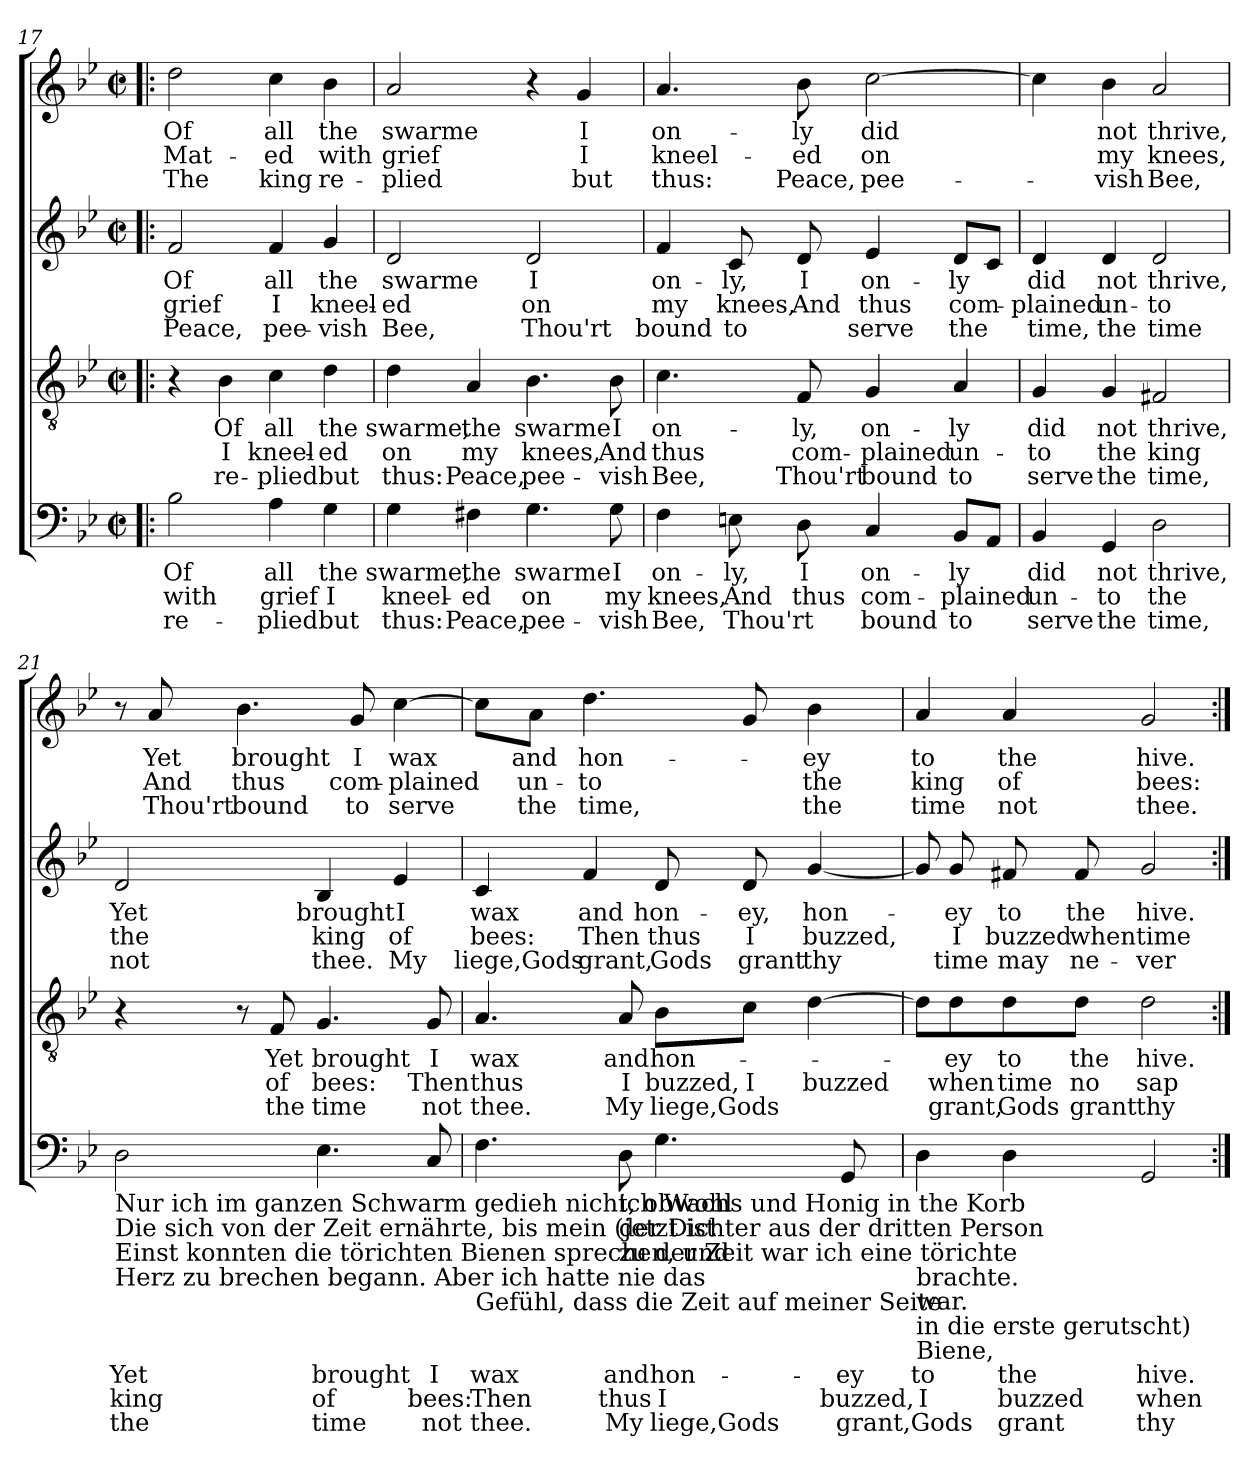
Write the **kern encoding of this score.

**kern	**text	**text	**text	**kern	**text	**text	**text	**kern	**text	**text	**text	**kern	**text	**text	**text
*part4	*part4	*part4	*part4	*part3	*part3	*part3	*part3	*part2	*part2	*part2	*part2	*part1	*part1	*part1	*part1
*staff4	*staff4	*staff4	*staff4	*staff3	*staff3	*staff3	*staff3	*staff2	*staff2	*staff2	*staff2	*staff1	*staff1	*staff1	*staff1
*clefF4	*	*	*	*clefGv2	*	*	*	*clefG2	*	*	*	*clefG2	*	*	*
*k[b-e-]	*	*	*	*k[b-e-]	*	*	*	*k[b-e-]	*	*	*	*k[b-e-]	*	*	*
*B-:	*	*	*	*B-:	*	*	*	*B-:	*	*	*	*B-:	*	*	*
*M2/2	*	*	*	*M2/2	*	*	*	*M2/2	*	*	*	*M2/2	*	*	*
*met(c|)	*	*	*	*met(c|)	*	*	*	*met(c|)	*	*	*	*met(c|)	*	*	*
=17!|:	=17!|:	=17!|:	=17!|:	=17!|:	=17!|:	=17!|:	=17!|:	=17!|:	=17!|:	=17!|:	=17!|:	=17!|:	=17!|:	=17!|:	=17!|:
!	!LO:LY:b	!LO:LY:b	!LO:LY:b	!	!	!	!	!	!LO:LY:b	!LO:LY:b	!LO:LY:b	!	!LO:LY:b	!LO:LY:b	!LO:LY:b
2B-\	Of	with	re-	4r	.	.	.	2f/	Of	grief	Peace,	2dd\	Of	Mat-	The
!	!	!	!	!	!LO:LY:b	!LO:LY:b	!LO:LY:b	!	!	!	!	!	!	!	!
.	.	.	.	4B-\	Of	I	re-	.	.	.	.	.	.	.	.
!	!LO:LY:b	!LO:LY:b	!LO:LY:b	!	!LO:LY:b	!LO:LY:b	!LO:LY:b	!	!LO:LY:b	!LO:LY:b	!LO:LY:b	!	!LO:LY:b	!LO:LY:b	!LO:LY:b
4A\	all	grief	-plied	4c\	all	kneel-	-plied	4f/	all	I	pee-	4cc\	all	-ed	king
!	!LO:LY:b	!LO:LY:b	!LO:LY:b	!	!LO:LY:b	!LO:LY:b	!LO:LY:b	!	!LO:LY:b	!LO:LY:b	!LO:LY:b	!	!LO:LY:b	!LO:LY:b	!LO:LY:b
4G\	the	I	but	4d\	the	-ed	but	4g/	the	kneel-	-vish	4b-\	the	with	re-
=18	=18	=18	=18	=18	=18	=18	=18	=18	=18	=18	=18	=18	=18	=18	=18
!	!LO:LY:b	!LO:LY:b	!LO:LY:b	!	!LO:LY:b	!LO:LY:b	!LO:LY:b	!	!LO:LY:b	!LO:LY:b	!LO:LY:b	!	!LO:LY:b	!LO:LY:b	!LO:LY:b
4G\	swarme,	kneel-	thus:	4d\	swarme,	on	thus:	2d/	swarme	-ed	Bee,	2a/	swarme	grief	-plied
!	!LO:LY:b	!LO:LY:b	!LO:LY:b	!	!LO:LY:b	!LO:LY:b	!LO:LY:b	!	!	!	!	!	!	!	!
4F#X\	the	-ed	Peace,	4A/	the	my	Peace,	.	.	.	.	.	.	.	.
!	!LO:LY:b	!LO:LY:b	!LO:LY:b	!	!LO:LY:b	!LO:LY:b	!LO:LY:b	!	!LO:LY:b	!LO:LY:b	!LO:LY:b	!	!	!	!
4.G\	swarme	on	pee-	4.B-\	swarme	knees,	pee-	2d/	I	on	Thou'rt	4r	.	.	.
!	!	!	!	!	!	!	!	!	!	!	!	!	!LO:LY:b	!LO:LY:b	!LO:LY:b
.	.	.	.	.	.	.	.	.	.	.	.	4g/	I	I	but
!	!LO:LY:b	!LO:LY:b	!LO:LY:b	!	!LO:LY:b	!LO:LY:b	!LO:LY:b	!	!	!	!	!	!	!	!
8G\	I	my	-vish	8B-\	I	And	-vish	.	.	.	.	.	.	.	.
=19	=19	=19	=19	=19	=19	=19	=19	=19	=19	=19	=19	=19	=19	=19	=19
!	!LO:LY:b	!LO:LY:b	!LO:LY:b	!	!LO:LY:b	!LO:LY:b	!LO:LY:b	!	!LO:LY:b	!LO:LY:b	!LO:LY:b	!	!LO:LY:b	!LO:LY:b	!LO:LY:b
4F\	on-	knees,	Bee,	4.c\	on-	thus	Bee,	4f/	on-	my	bound	4.a/	on-	kneel-	thus:
!	!LO:LY:b	!LO:LY:b	!LO:LY:b	!	!	!	!	!	!LO:LY:b	!LO:LY:b	!LO:LY:b	!	!	!	!
8En\	-ly,	And	Thou'rt	.	.	.	.	8c/	-ly,	knees,	to	.	.	.	.
!	!LO:LY:b	!LO:LY:b	!	!	!LO:LY:b	!LO:LY:b	!LO:LY:b	!	!LO:LY:b	!LO:LY:b	!	!	!LO:LY:b	!LO:LY:b	!LO:LY:b
8D\	I	thus	.	8F/	-ly,	com-	Thou'rt	8d/	I	And	.	8b-\	-ly	-ed	Peace,
!	!LO:LY:b	!LO:LY:b	!LO:LY:b	!	!LO:LY:b	!LO:LY:b	!LO:LY:b	!	!LO:LY:b	!LO:LY:b	!LO:LY:b	!	!LO:LY:b	!LO:LY:b	!LO:LY:b
4C/	on-	com-	bound	4G/	on-	-plained	bound	4e-/	on-	thus	serve	[>2cc\	did	on	pee-
!	!LO:LY:b	!LO:LY:b	!LO:LY:b	!	!LO:LY:b	!LO:LY:b	!LO:LY:b	!	!LO:LY:b	!LO:LY:b	!LO:LY:b	!	!	!	!
8BB-/L	-ly	-plained	to	4A/	-ly	un-	to	8d/L	-ly	com-	the	.	.	.	.
8AA/J	.	.	.	.	.	.	.	8c/J	.	.	.	.	.	.	.
=20	=20	=20	=20	=20	=20	=20	=20	=20	=20	=20	=20	=20	=20	=20	=20
!	!LO:LY:b	!LO:LY:b	!LO:LY:b	!	!LO:LY:b	!LO:LY:b	!LO:LY:b	!	!LO:LY:b	!LO:LY:b	!LO:LY:b	!	!	!	!
4BB-/	did	un-	serve	4G/	did	-to	serve	4d/	did	-plained	time,	4cc\]	.	.	.
!	!LO:LY:b	!LO:LY:b	!LO:LY:b	!	!LO:LY:b	!LO:LY:b	!LO:LY:b	!	!LO:LY:b	!LO:LY:b	!LO:LY:b	!	!LO:LY:b	!LO:LY:b	!LO:LY:b
4GG/	not	-to	the	4G/	not	the	the	4d/	not	un-	the	4b-\	not	my	-vish
!	!LO:LY:b	!LO:LY:b	!LO:LY:b	!	!LO:LY:b	!LO:LY:b	!LO:LY:b	!	!LO:LY:b	!LO:LY:b	!LO:LY:b	!	!LO:LY:b	!LO:LY:b	!LO:LY:b
2D\	thrive,	the	time,	2F#X/	thrive,	king	time,	2d/	thrive,	-to	time	2a/	thrive,	knees,	Bee,
!!LO:LB:g=z
=21	=21	=21	=21	=21	=21	=21	=21	=21	=21	=21	=21	=21	=21	=21	=21
!LO:TX:b:t=Nur ich im ganzen Schwarm gedieh nicht, obwohl	!	!	!	!	!	!	!	!	!	!	!	!	!	!	!
!LO:TX:b:t=Die sich von der Zeit ernährte, bis mein (jetzt ist	!	!	!	!	!	!	!	!	!	!	!	!	!	!	!
!LO:TX:b:t=Einst konnten die törichten Bienen sprechen, und	!	!	!	!	!	!	!	!	!	!	!	!	!	!	!
!LO:TX:b:t=Herz zu brechen begann. Aber ich hatte nie das	!	!	!	!	!	!	!	!	!	!	!	!	!	!	!
!	!LO:LY:b	!LO:LY:b	!LO:LY:b	!	!	!	!	!	!LO:LY:b	!LO:LY:b	!LO:LY:b	!	!	!	!
2D\	Yet	king	the	4r	.	.	.	2d/	Yet	the	not	8r	.	.	.
!	!	!	!	!	!	!	!	!	!	!	!	!	!LO:LY:b	!LO:LY:b	!LO:LY:b
.	.	.	.	.	.	.	.	.	.	.	.	8a/	Yet	And	Thou'rt
!	!	!	!	!	!	!	!	!	!	!	!	!	!LO:LY:b	!LO:LY:b	!LO:LY:b
.	.	.	.	8r	.	.	.	.	.	.	.	4.b-\	brought	thus	bound
!	!	!	!	!	!LO:LY:b	!LO:LY:b	!LO:LY:b	!	!	!	!	!	!	!	!
.	.	.	.	8F/	Yet	of	the	.	.	.	.	.	.	.	.
!	!LO:LY:b	!LO:LY:b	!LO:LY:b	!	!LO:LY:b	!LO:LY:b	!LO:LY:b	!	!LO:LY:b	!LO:LY:b	!LO:LY:b	!	!	!	!
4.E-\	brought	of	time	4.G/	brought	bees:	time	4B-/	brought	king	thee.	.	.	.	.
!	!	!	!	!	!	!	!	!	!	!	!	!	!LO:LY:b	!LO:LY:b	!LO:LY:b
.	.	.	.	.	.	.	.	.	.	.	.	8g/	I	com-	to
!	!	!	!	!	!	!	!	!	!LO:LY:b	!LO:LY:b	!LO:LY:b	!	!LO:LY:b	!LO:LY:b	!LO:LY:b
.	.	.	.	.	.	.	.	4e-/	I	of	My	[>4cc\	wax	-plained	serve
!	!LO:LY:b	!LO:LY:b	!LO:LY:b	!	!LO:LY:b	!LO:LY:b	!LO:LY:b	!	!	!	!	!	!	!	!
8C/	I	bees:	not	8G/	I	Then	not	.	.	.	.	.	.	.	.
=22	=22	=22	=22	=22	=22	=22	=22	=22	=22	=22	=22	=22	=22	=22	=22
!LO:TX:b:t=Gefühl, dass die Zeit auf meiner Seite	!	!	!	!	!	!	!	!	!	!	!	!	!	!	!
!	!LO:LY:b	!LO:LY:b	!LO:LY:b	!	!LO:LY:b	!LO:LY:b	!LO:LY:b	!	!LO:LY:b	!LO:LY:b	!LO:LY:b	!	!	!	!
4.F\	wax	Then	thee.	4.A/	wax	thus	thee.	4c/	wax	bees:	liege,Gods	8cc\L]	.	.	.
!	!	!	!	!	!	!	!	!	!	!	!	!	!LO:LY:b	!LO:LY:b	!LO:LY:b
.	.	.	.	.	.	.	.	.	.	.	.	8a\J	and	un-	the
!	!	!	!	!	!	!	!	!	!LO:LY:b	!LO:LY:b	!LO:LY:b	!	!LO:LY:b	!LO:LY:b	!LO:LY:b
.	.	.	.	.	.	.	.	4f/	and	Then	grant,	4.dd\	hon-	-to	time,
!LO:TX:b:t=ich Wachs und Honig in the Korb	!	!	!	!	!	!	!	!	!	!	!	!	!	!	!
!LO:TX:b:t=der Dichter aus der dritten Person	!	!	!	!	!	!	!	!	!	!	!	!	!	!	!
!LO:TX:b:t=zu der Zeit war ich eine törichte	!	!	!	!	!	!	!	!	!	!	!	!	!	!	!
!	!LO:LY:b	!LO:LY:b	!LO:LY:b	!	!LO:LY:b	!LO:LY:b	!LO:LY:b	!	!	!	!	!	!	!	!
8D\	and	thus	My	8A/	and	I	My	.	.	.	.	.	.	.	.
!	!LO:LY:b	!LO:LY:b	!LO:LY:b	!	!LO:LY:b	!LO:LY:b	!LO:LY:b	!	!LO:LY:b	!LO:LY:b	!LO:LY:b	!	!	!	!
4.G\	hon-	I	liege,Gods	8B-\L	hon-	buzzed,	liege,Gods	8d/	hon-	thus	Gods	.	.	.	.
!	!	!	!	!	!	!LO:LY:b	!	!	!LO:LY:b	!LO:LY:b	!LO:LY:b	!	!	!	!
.	.	.	.	8c\J	.	I	.	8d/	-ey,	I	grant	8g/	.	.	.
!	!	!	!	!	!	!LO:LY:b	!	!	!LO:LY:b	!LO:LY:b	!LO:LY:b	!	!LO:LY:b	!LO:LY:b	!LO:LY:b
.	.	.	.	[>4d\	.	buzzed	.	[<4g/	hon-	buzzed,	thy	4b-\	-ey	the	the
!	!LO:LY:b	!LO:LY:b	!LO:LY:b	!	!	!	!	!	!	!	!	!	!	!	!
8GG/	-ey	buzzed,	grant,	.	.	.	.	.	.	.	.	.	.	.	.
=23	=23	=23	=23	=23	=23	=23	=23	=23	=23	=23	=23	=23	=23	=23	=23
!LO:TX:b:t=brachte.	!	!	!	!	!	!	!	!	!	!	!	!	!	!	!
!LO:TX:b:t=war.	!	!	!	!	!	!	!	!	!	!	!	!	!	!	!
!LO:TX:b:t=in die erste gerutscht)	!	!	!	!	!	!	!	!	!	!	!	!	!	!	!
!LO:TX:b:t=Biene,	!	!	!	!	!	!	!	!	!	!	!	!	!	!	!
!	!LO:LY:b	!LO:LY:b	!LO:LY:b	!	!	!	!	!	!	!	!	!	!LO:LY:b	!LO:LY:b	!LO:LY:b
4D\	to	I	Gods	8d\L]	.	.	.	8g/]	.	.	.	4a/	to	king	time
!	!	!	!	!	!LO:LY:b	!LO:LY:b	!LO:LY:b	!	!LO:LY:b	!LO:LY:b	!LO:LY:b	!	!	!	!
.	.	.	.	8d\	-ey	when	grant,	8g/	-ey	I	time	.	.	.	.
!	!LO:LY:b	!LO:LY:b	!LO:LY:b	!	!LO:LY:b	!LO:LY:b	!LO:LY:b	!	!LO:LY:b	!LO:LY:b	!LO:LY:b	!	!LO:LY:b	!LO:LY:b	!LO:LY:b
4D\	the	buzzed	grant	8d\	to	time	Gods	8f#X/	to	buzzed	may	4a/	the	of	not
!	!	!	!	!	!LO:LY:b	!LO:LY:b	!LO:LY:b	!	!LO:LY:b	!LO:LY:b	!LO:LY:b	!	!	!	!
.	.	.	.	8d\J	the	no	grant	8f#/	the	when	ne-	.	.	.	.
!	!LO:LY:b	!LO:LY:b	!LO:LY:b	!	!LO:LY:b	!LO:LY:b	!LO:LY:b	!	!LO:LY:b	!LO:LY:b	!LO:LY:b	!	!LO:LY:b	!LO:LY:b	!LO:LY:b
2GG/	hive.	when	thy	2d\	hive.	sap	thy	2g/	hive.	time	-ver	2g/	hive.	bees:	thee.
=:|!	=:|!	=:|!	=:|!	=:|!	=:|!	=:|!	=:|!	=:|!	=:|!	=:|!	=:|!	=:|!	=:|!	=:|!	=:|!
*-	*-	*-	*-	*-	*-	*-	*-	*-	*-	*-	*-	*-	*-	*-	*-
